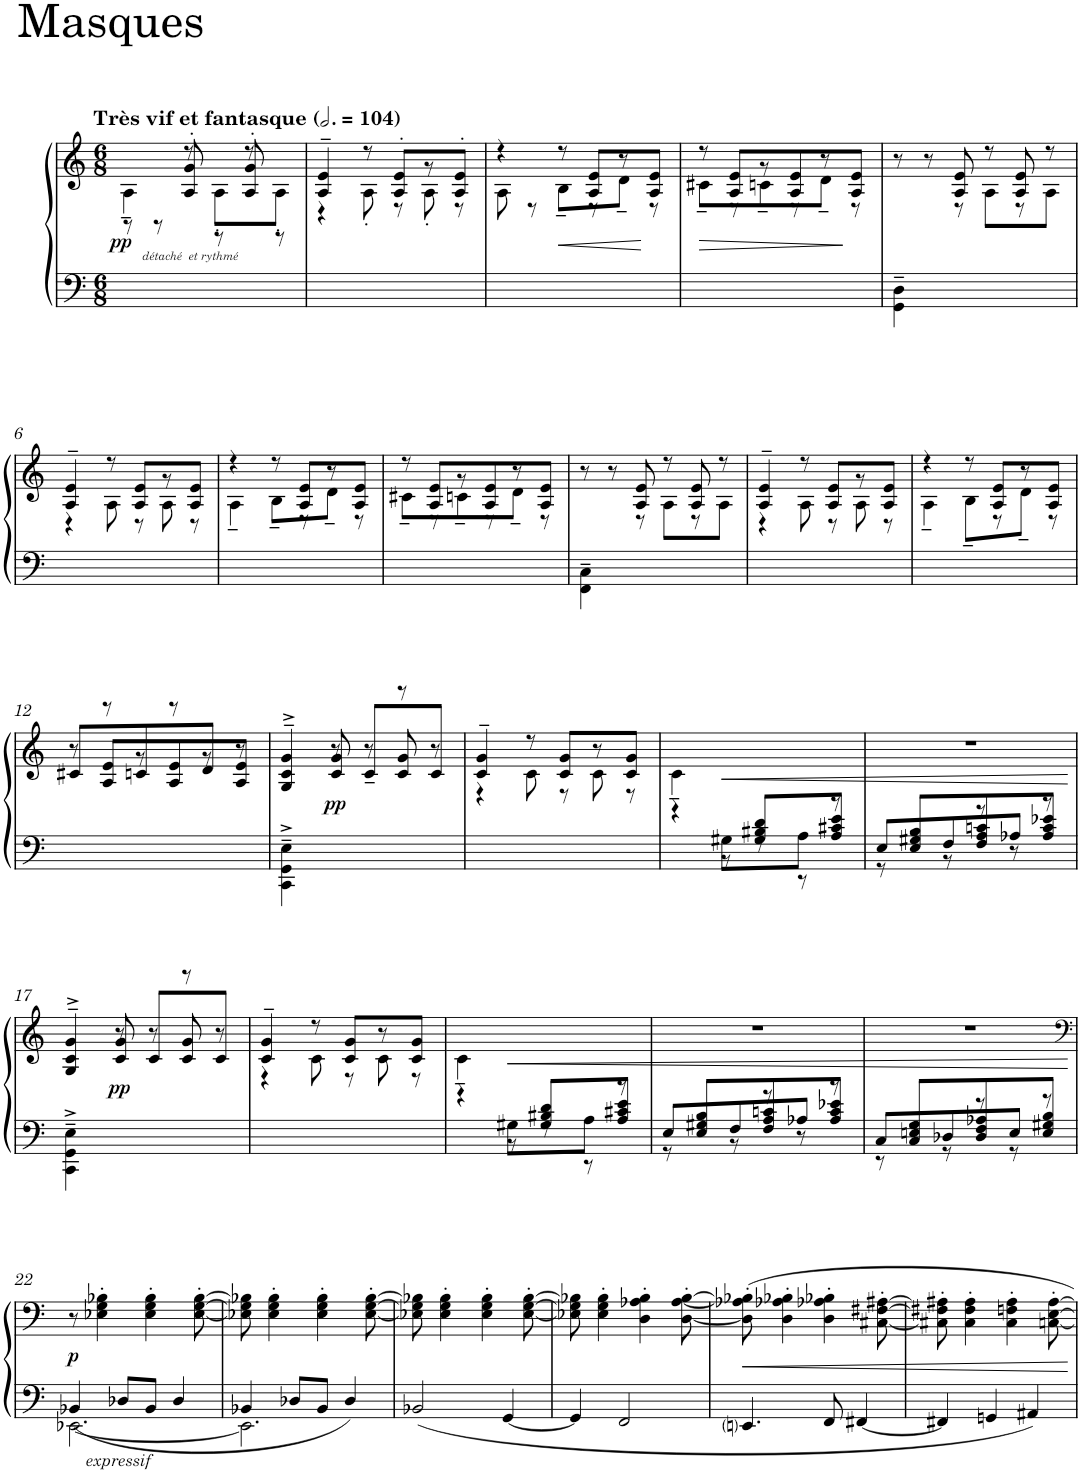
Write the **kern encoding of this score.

**kern	**kern	**dynam
*part1	*part1	*part1
*staff2	*staff1	*staff1/2
*I"Piano	*	*
*I'Pno.	*	*
*clefF4	*clefG2	*
*k[]	*k[]	*
*M6/8	*M6/8	*
=1	=1	=1
*	*^	*
!	!LO:TX:a:B:t=Très vif et fantasque (	!	!
!	!LO:TX:a:t=[half]	!	!
!	!LO:TX:a:B:t== 104)	!	!
!LO:TX:a:i:t=détaché  et rythmé	!	!	!
!	!	!	!LO:DY:b
2.ryy	4A~\	8r	pp
.	.	8r	.
.	8r	8A/' 8g/'	.
.	8A'\L	8r	.
.	8r	8A/' 8g/'	.
.	8A'\J	8r	.
=2	=2	=2	=2
2.ryy	4A/~ 4e/~	4r	.
.	8r	8A'\	.
.	8A/' 8e/'L	8r	.
.	8r	8A'\	.
.	8A/' 8e/'J	8r	.
=3	=3	=3	=3
2.ryy	4r	8A\	.
.	.	8r	.
!	!	!	!LO:HP:b
.	8r	8B~\L	<
.	8A/ 8e/L	8r	.
.	8r	8d~\J	.
.	8A/ 8e/J	8r	[
=4	=4	=4	=4
!	!	!	!LO:HP:b
2.ryy	8r	8c#X~\L	>
.	8A/ 8e/L	8r	.
.	8r	8cn~\	.
.	8A/ 8e/	8r	.
.	8r	8d~\J	.
.	8A/ 8e/J	8r	]
=5	=5	=5	=5
4GG\~ 4D\~	8r	4ryy	.
.	8r	.	.
8ryy	8A/ 8e/	8r	.
4ryy	8r	8A\L	.
.	8A/ 8e/	8r	.
8ryy	8r	8A\J	.
!!LO:LB:g=z	!!
=6	=6	=6	=6
2.ryy	4A/~> 4e/~>	4r	.
.	8r	8A\	.
.	8A/ 8e/L	8r	.
.	8r	8A\	.
.	8A/ 8e/J	8r	.
=7	=7	=7	=7
2.ryy	4r	4A~\	.
.	8r	8B~\L	.
.	8A/ 8e/L	8r	.
.	8r	8d~\J	.
.	8A/ 8e/J	8r	.
=8	=8	=8	=8
2.ryy	8r	8c#X~\L	.
.	8A/ 8e/L	8r	.
.	8r	8cn~\	.
.	8A/ 8e/	8r	.
.	8r	8d~\J	.
.	8A/ 8e/J	8r	.
=9	=9	=9	=9
4FF\~ 4C\~	8r	4ryy	.
.	8r	.	.
8ryy	8A/ 8e/	8r	.
4ryy	8r	8A\L	.
.	8A/ 8e/	8r	.
8ryy	8r	8A\J	.
=10	=10	=10	=10
2.ryy	4A/~> 4e/~>	4r	.
.	8r	8A\	.
.	8A/ 8e/L	8r	.
.	8r	8A\	.
.	8A/ 8e/J	8r	.
=11	=11	=11	=11
2.ryy	4r	4A~\	.
.	8r	8B~\L	.
.	8A/ 8e/L	8r	.
.	8r	8d~\J	.
.	8A/ 8e/J	8r	.
!!LO:LB:g=z	!!
=12	=12	=12	=12
8ryy	8r	8c#X/L	.
8r	8A/ 8e/L	8ryy	.
8ryy	8r	8cn/	.
8r	8A/ 8e/	8ryy	.
8ryy	8r	8d/J	.
8r	8A/ 8e/J	8ryy	.
=13	=13	=13	=13
4CC\~>^> 4GG\~>^> 4E\~>^>	4G/~>^> 4c/~>^> 4g/~>^>	4.ryy	.
!	!	!	!LO:DY:b
8r	8c/ 8g/	.	pp
8ryy	8r	8c~</L	.
8r	8c/ 8g/	8ryy	.
8ryy	8r	8c/J	.
=14	=14	=14	=14
2.ryy	4c/~> 4g/~>	4r	.
.	8r	8c\	.
.	8c/ 8g/L	8r	.
.	8r	8c\	.
.	8c/ 8g/J	8r	.
=15	=15	=15	=15
*^	*	*	*
4ryy	4ryy	4c~\	4r	.
!	!	!	!	!LO:HP:b
8G#X\L	8r	2ryy	2ryy	<
8r	8G#/ 8B#X/ 8d/L	.	.	.
8A\J	8r	.	.	.
8r	8A/ 8c#X/ 8e/J	.	.	.
*	*	*v	*v	*
=16	=16	=16	=16
8E/L	8r	2.r	.
8r	8E/ 8G#X/ 8B/L	.	.
8F/	8r	.	.
8r	8F/ 8A/ 8cn/	.	.
8A-X/J	8r	.	.
8r	8A-/ 8c/ 8e-X/J	.	.
*v	*v	*	*
.	.	[
!!LO:LB:g=z
=17	=17	=17
*	*^	*
4CC\~>^> 4GG\~>^> 4E\~>^>	4G/~>^> 4c/~>^> 4g/~>^>	4.ryy	.
!	!	!	!LO:DY:b
8r	8c/ 8g/	.	pp
8ryy	8r	8c/L	.
8r	8c/ 8g/	8ryy	.
8ryy	8r	8c/J	.
=18	=18	=18	=18
2.ryy	4c/~> 4g/~>	4r	.
.	8r	8c\	.
.	8c/ 8g/L	8r	.
.	8r	8c\	.
.	8c/ 8g/J	8r	.
=19	=19	=19	=19
*^	*	*	*
4ryy	4ryy	4c~\	4r	.
!	!	!	!	!LO:HP:b
8G#X\L	8r	2ryy	2ryy	<
8r	8G#/ 8B#X/ 8d/L	.	.	.
8A\J	8r	.	.	.
8r	8A/ 8c#X/ 8e/J	.	.	.
*	*	*v	*v	*
=20	=20	=20	=20
8E/L	8r	2.r	.
8r	8E/ 8G#X/ 8B/L	.	.
8F/	8r	.	.
8r	8F/ 8A/ 8cn/	.	.
8A-X/J	8r	.	.
8r	8A-/ 8c/ 8e-X/J	.	.
=21	=21	=21	=21
8C/L	8r	2.r	.
8r	8C/ 8En/ 8G/L	.	.
8D-X/	8r	.	.
8r	8D-/ 8F/ 8A-X/	.	.
8E/J	8r	.	.
8r	8E/ 8G#X/ 8B/J	.	.
*v	*v	*	*
.	.	[
!!LO:LB:g=z
=22	=22	=22
*	*clefF4	*
*^	*	*
!LO:TX:b:i:t=expressif	!	!	!
!	!	!	!LO:DY:b
[2.EE-X\	4BB-X/	8r	p
.	.	4E-X\' 4G\' 4B-X\'	.
.	8D-X/L	.	.
.	8BB-/J	4E-\' 4G\' 4B-\'	.
.	4D-/	.	.
.	.	[8E-\' [8G\' [8B-\'	.
=23	=23	=23	=23
2.EE-\]	4BB-X/	8E-X\] 8G\] 8B-X\]	.
.	.	4E-\' 4G\' 4B-\'	.
.	8D-X/L	.	.
.	8BB-/J	4E-\' 4G\' 4B-\'	.
.	4D-/	.	.
.	.	[8E-\' [8G\' [8B-\'	.
*v	*v	*	*
=24	=24	=24
2BB-X/	8E-X\] 8G\] 8B-X\]	.
.	4E-\' 4G\' 4B-\'	.
.	4E-\' 4G\' 4B-\'	.
[4GG/	.	.
.	[8E-\' [8G\' [8B-\'	.
=25	=25	=25
4GG/]	8E-X\] 8G\] 8B-X\]	.
.	4E-\' 4G\' 4B-\'	.
2FF/	.	.
.	4D\' 4A-X\' 4B-\'	.
.	[8D\' [8A-\' [8B-\'	.
=26	=26	=26
!	!	!LO:HP:b
4.EEni/	8D\]' 8A-X\]' 8B-X\]'	<
.	4D\' 4A-X\' 4B-X\'	.
8FF/	4D\' 4A-X\' 4B-X\'	.
[4FF#X/	.	.
.	[8C#X\' [8F#X\' [8A#X\'	.
=27	=27	=27
4FF#X/]	8C#X\]' 8F#X\]' 8A#X\]'	.
.	4C#\' 4F#\' 4A#\'	.
4GGn/	.	.
.	4C#\' 4Fn\' 4A#\'	.
4AA#X/	.	.
.	[8Cn\' [8E\' [8A#\'	.
.	.	[
=	=	=
*-	*-	*-
